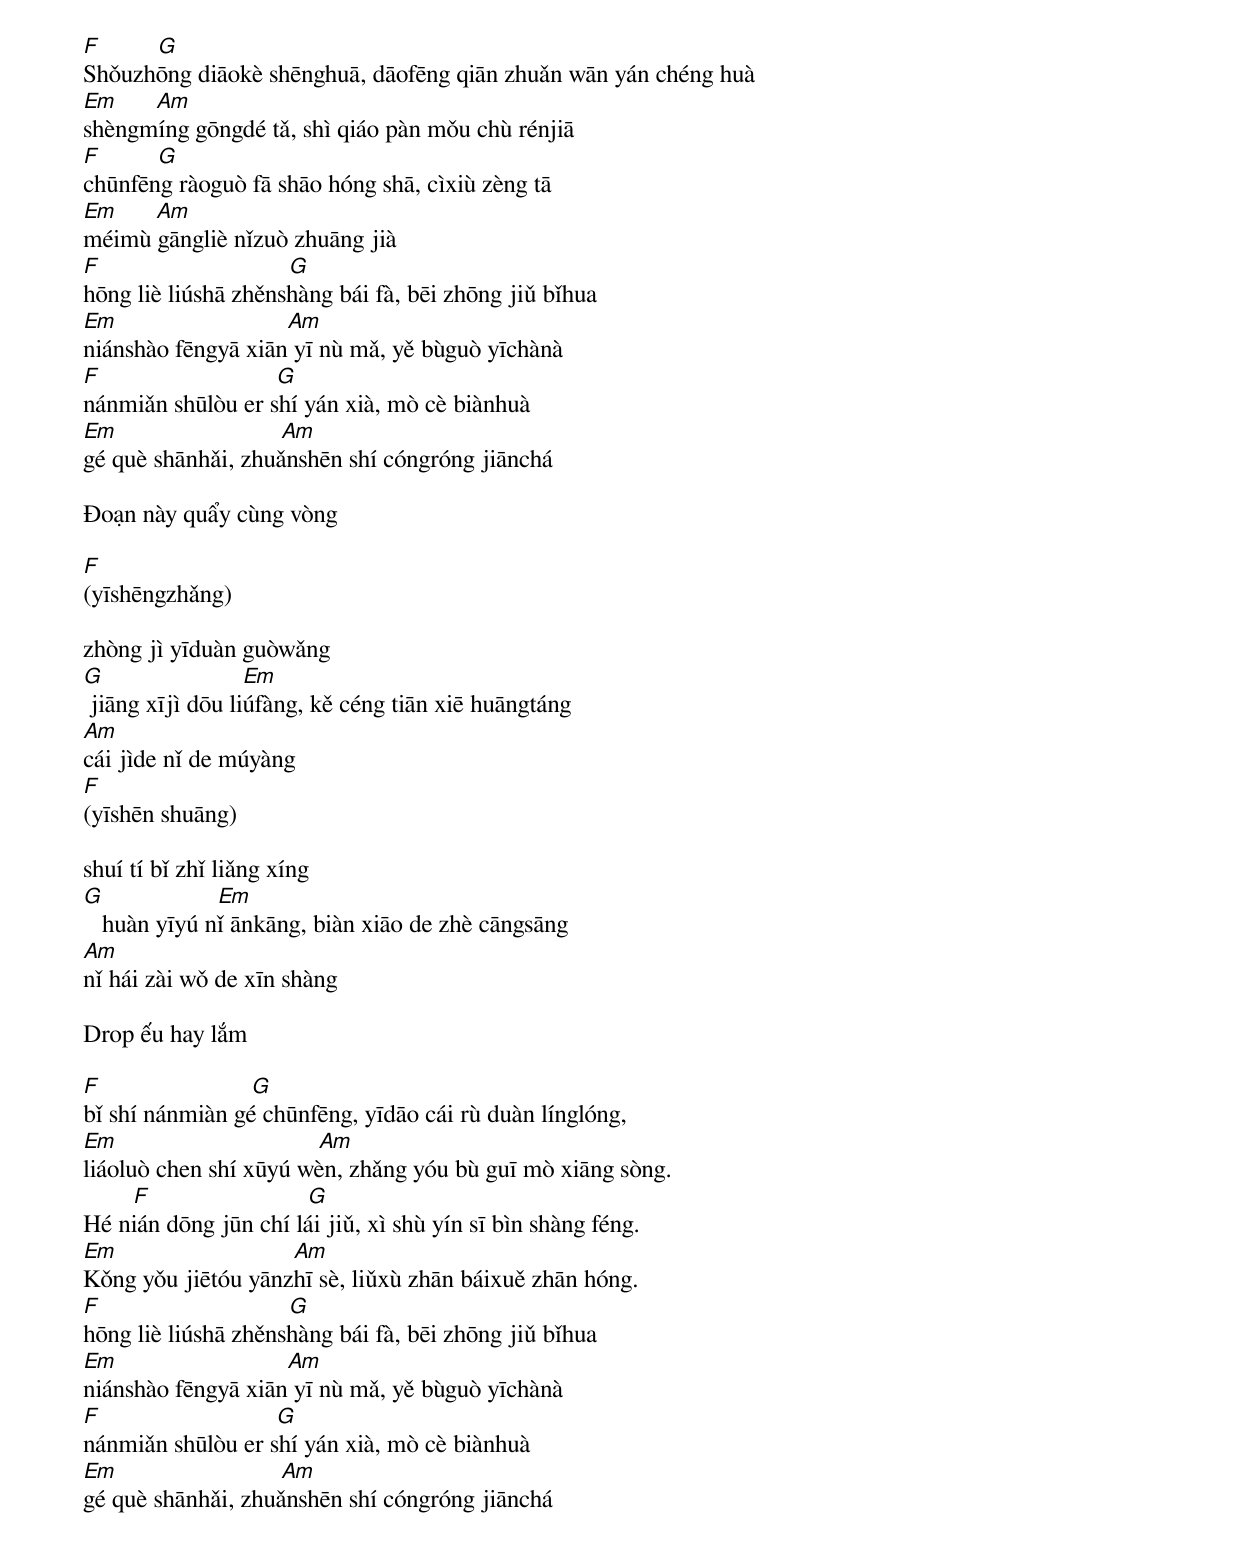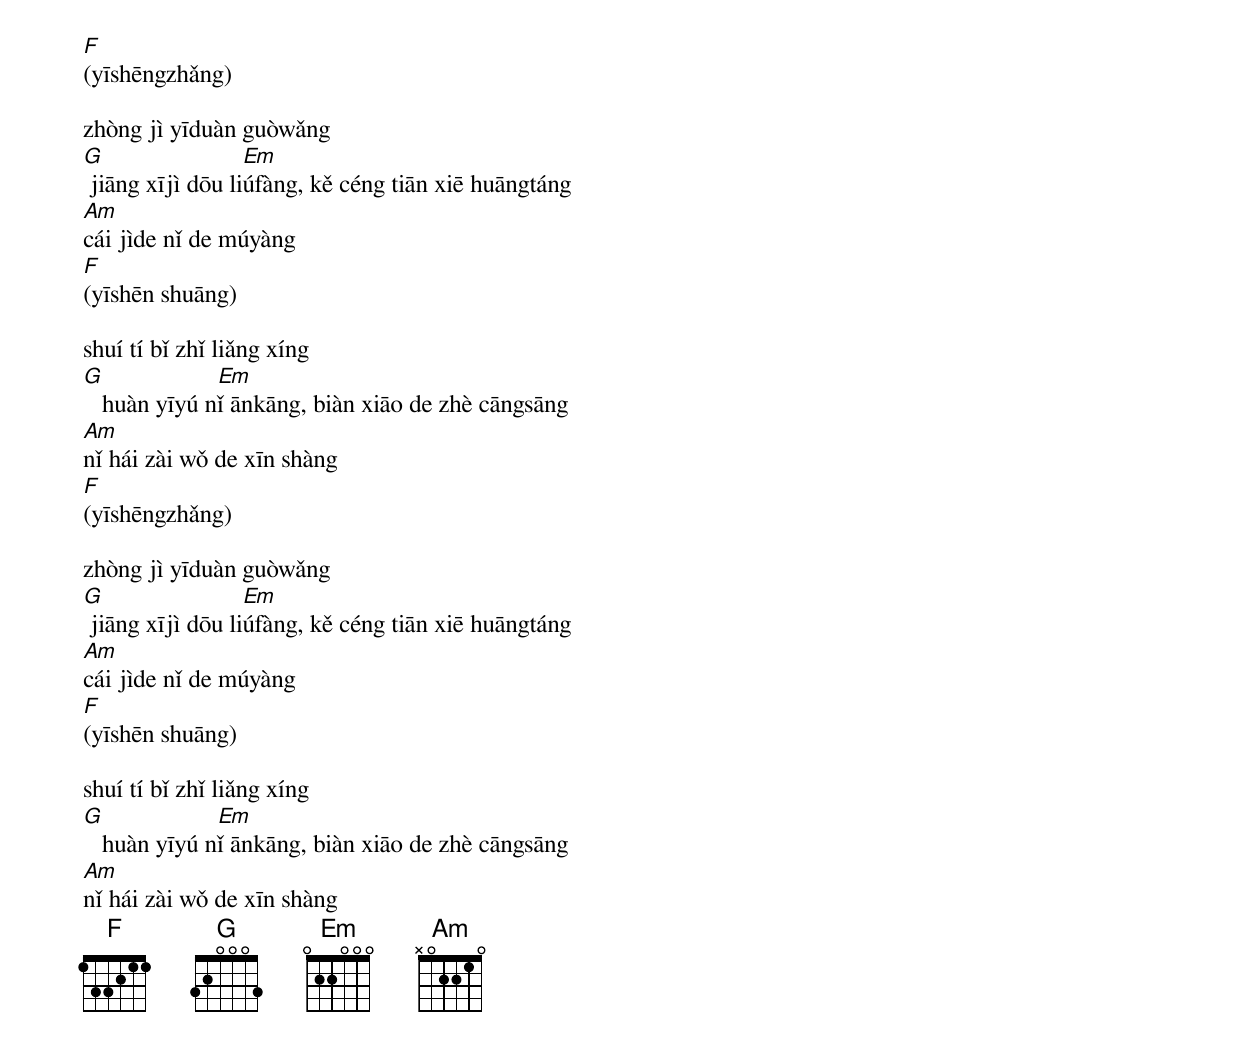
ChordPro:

[F] 					   [G]
Shǒuzhōng diāokè shēnghuā, dāofēng qiān zhuǎn wān yán chéng huà
[Em] 				 [Am]
shèngmíng gōngdé tǎ, shì qiáo pàn mǒu chù rénjiā
[F] 							 [G]
chūnfēng ràoguò fā shāo hóng shā, cìxiù zèng tā
[Em]  				[Am]
méimù gāngliè nǐzuò zhuāng jià
[F]                              [G]
hōng liè liúshā zhěnshàng bái fà, bēi zhōng jiǔ bǐhua
[Em]                           [Am]
niánshào fēngyā xiān yī nù mǎ, yě bùguò yīchànà
[F]                            [G]
nánmiǎn shūlòu er shí yán xià, mò cè biànhuà
[Em]                          [Am]
gé què shānhǎi, zhuǎnshēn shí cóngróng jiānchá

Đoạn này quẩy cùng vòng

[F]
(yīshēngzhǎng)

zhòng jì yīduàn guòwǎng
[G]                      [Em]
	jiāng xījì dōu liúfàng, kě céng tiān xiē huāngtáng
[Am]
cái jìde nǐ de múyàng
[F]
(yīshēn shuāng)

shuí tí bǐ zhǐ liǎng xíng
[G]                  [Em]
   huàn yīyú nǐ ānkāng, biàn xiāo de zhè cāngsāng
[Am]
nǐ hái zài wǒ de xīn shàng

Drop ếu hay lắm

[F]                        [G]
bǐ shí nánmiàn gé chūnfēng, yīdāo cái rù duàn línglóng,
[Em]                                [Am]
liáoluò chen shí xūyú wèn, zhǎng yóu bù guī mò xiāng sòng.
        [F]                         [G]
Hé nián dōng jūn chí lái jiǔ, xì shù yín sī bìn shàng féng.
[Em]                            [Am]
Kǒng yǒu jiētóu yānzhī sè, liǔxù zhān báixuě zhān hóng.
[F]                              [G]
hōng liè liúshā zhěnshàng bái fà, bēi zhōng jiǔ bǐhua
[Em]                           [Am]
niánshào fēngyā xiān yī nù mǎ, yě bùguò yīchànà
[F]                            [G]
nánmiǎn shūlòu er shí yán xià, mò cè biànhuà
[Em]                          [Am]
gé què shānhǎi, zhuǎnshēn shí cóngróng jiānchá
[F]
(yīshēngzhǎng)

zhòng jì yīduàn guòwǎng
[G]                      [Em]
	jiāng xījì dōu liúfàng, kě céng tiān xiē huāngtáng
[Am]
cái jìde nǐ de múyàng
[F]
(yīshēn shuāng)

shuí tí bǐ zhǐ liǎng xíng
[G]                  [Em]
   huàn yīyú nǐ ānkāng, biàn xiāo de zhè cāngsāng
[Am]
nǐ hái zài wǒ de xīn shàng
[F]
(yīshēngzhǎng)

zhòng jì yīduàn guòwǎng
[G]                      [Em]
	jiāng xījì dōu liúfàng, kě céng tiān xiē huāngtáng
[Am]
cái jìde nǐ de múyàng
[F]
(yīshēn shuāng)

shuí tí bǐ zhǐ liǎng xíng
[G]                  [Em]
   huàn yīyú nǐ ānkāng, biàn xiāo de zhè cāngsāng
[Am]
nǐ hái zài wǒ de xīn shàng
